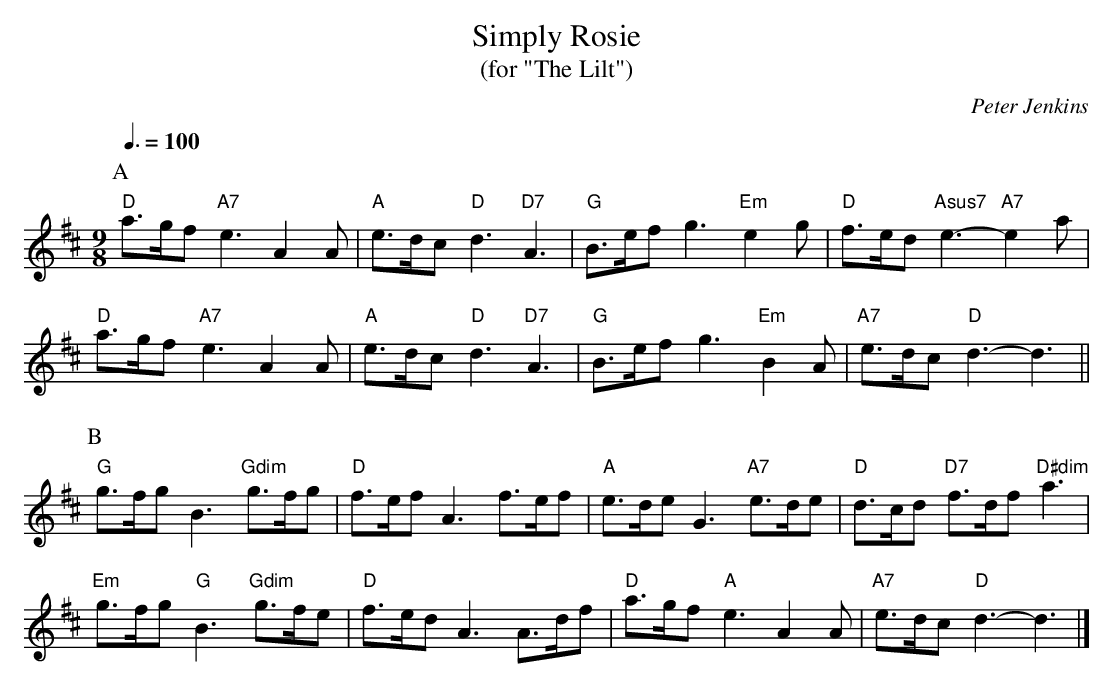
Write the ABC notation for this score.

X:1
T:Simply Rosie
T:(for "The Lilt")
C:Peter Jenkins
L:1/8
M:9/8
Q:3/8=100
K:D
P:A
"D"a3/g/f "A7"e3 A2A | "A"e3/d/c "D"d3 "D7"A3 | "G"B3/e/f g3 "Em"e2g | "D"f3/e/d "Asus7"e3- "A7"e2a | !
"D"a3/g/f "A7"e3 A2A | "A"e3/d/c "D"d3 "D7"A3 | "G"B3/e/f g3 "Em"B2A | "A7"e3/d/c "D"d3- d3 || !
P:B
"G"g3/f/g B3 "Gdim"g3/f/g | "D"f3/e/f A3 f3/e/f | "A"e3/d/e G3 "A7"e3/d/e | "D"d3/c/d "D7"f3/d/f "D#dim"a3 | !
"Em"g3/f/g "G"B3 "Gdim"g3/f/e | "D"f3/e/d A3 A3/d/f | "D"a3/g/f "A"e3 A2A | "A7"e3/d/c "D"d3-d3 |]
